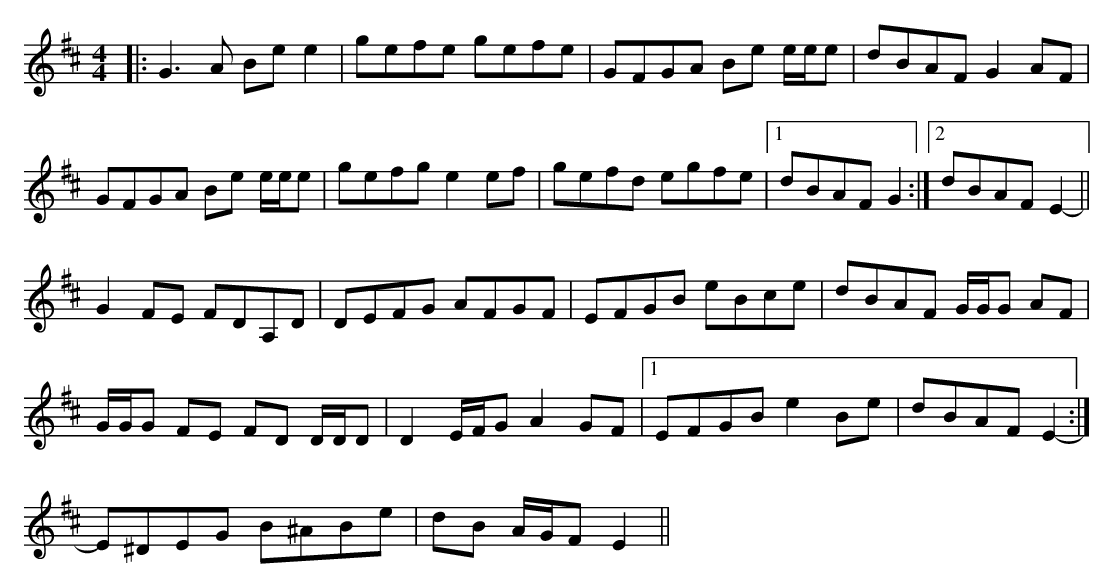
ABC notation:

X:1
M:4/4
K:Edor
|:G3 A Be e2|gefe gefe|GFGA Be e/e/e|dBAF G2 AF|
GFGA Be e/e/e|gefg e2 ef|gefd egfe|1 dBAF G2:|2 dBAF E2-||
G2 FE FDA,D|DEFG AFGF|EFGB eBce|dBAF G/G/G AF|
G/G/G FE FD D/D/D|D2 E/F/G A2 GF|1 EFGB e2 Be|dBAF E2-:|
2 E^DEG B^ABe|dB A/G/F E2||
